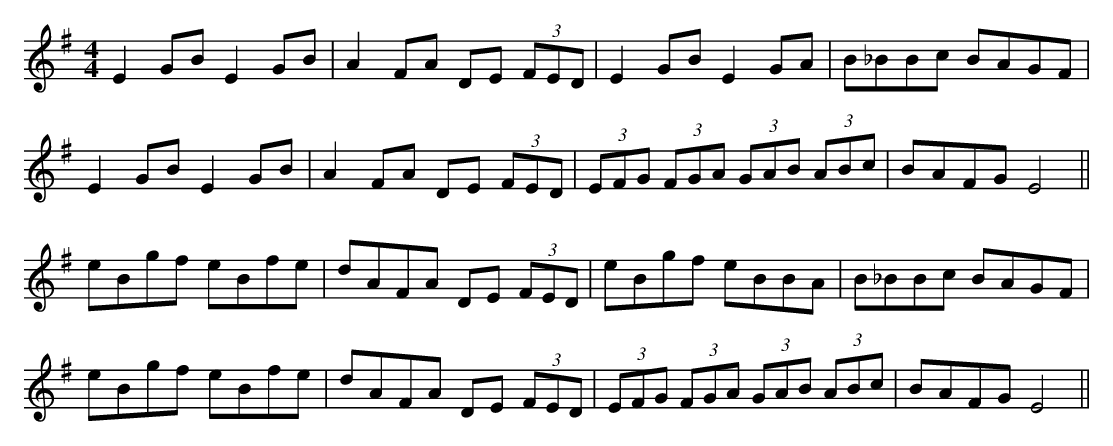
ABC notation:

X:1
M:4/4
K:Emin
E2GB E2GB|A2FA DE (3FED|E2GB E2GA|B_BBc BAGF|
E2GB E2GB|A2FA DE (3FED|(3EFG (3FGA (3GAB (3ABc|BAFG E4||
eBgf eBfe|dAFA DE (3FED|eBgf eBBA|B_BBc BAGF|
eBgf eBfe|dAFA DE (3FED|(3EFG (3FGA (3GAB (3ABc|BAFG E4||
